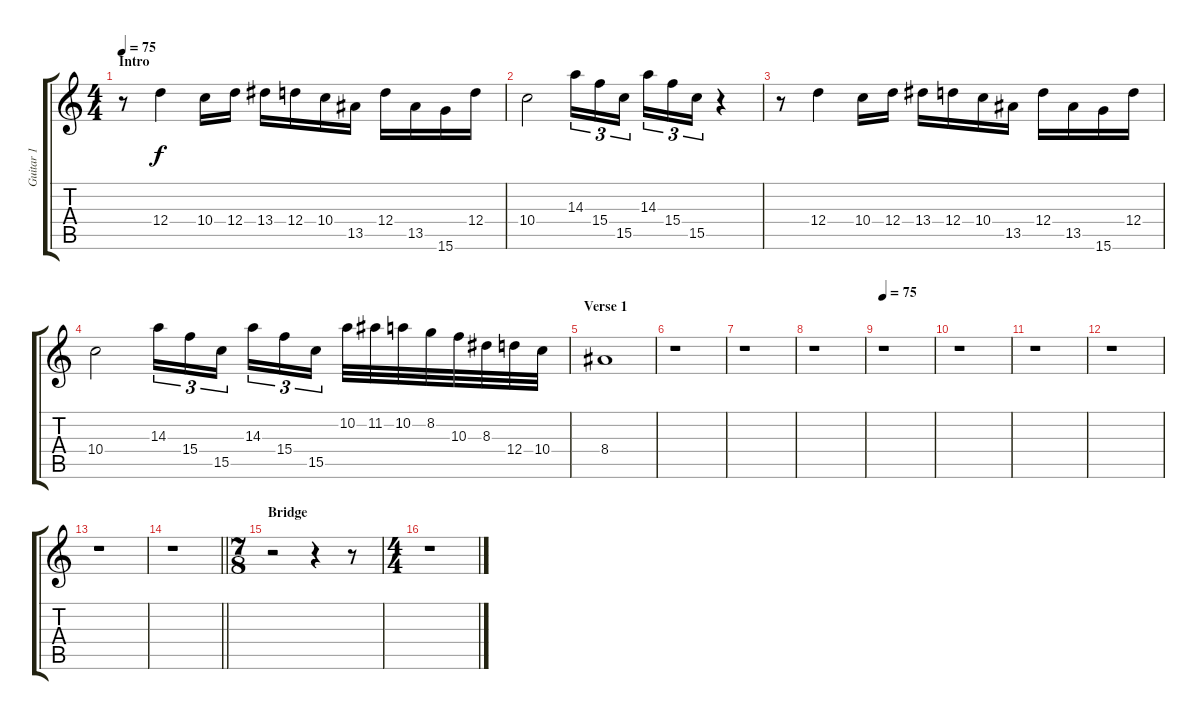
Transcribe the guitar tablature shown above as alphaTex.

\track ("Guitar 1" "Guitar 1") {instrument distortionguitar}
\staff {score tabs}
\tuning (E4 B3 G3 D3 A2 E2) {hide}
\ts (4 4)
\section ("" "Intro")
\tempo 75
\clef g2
\ks c
r.8{dy f instrument distortionguitar} 12.4.4 10.4.16 12.4.16 13.4.16 12.4.16 10.4.16 13.5.16 12.4.16 13.5.16 15.6.16 12.4.16 |
10.4.2 14.3.16{tu (3 2)} 15.4.16{tu (3 2)} 15.5.16{tu (3 2)} 14.3.16{tu (3 2)} 15.4.16{tu (3 2)} 15.5.16{tu (3 2)} r.4 |
r.8 12.4.4 10.4.16 12.4.16 13.4.16 12.4.16 10.4.16 13.5.16 12.4.16 13.5.16 15.6.16 12.4.16 |
10.4.2 14.3.16{tu (3 2)} 15.4.16{tu (3 2)} 15.5.16{tu (3 2)} 14.3.16{tu (3 2)} 15.4.16{tu (3 2)} 15.5.16{tu (3 2)} 10.2.32 11.2.32 10.2.32 8.2.32 10.3.32 8.3.32 12.4.32 10.4.32 |
\section ("" "Verse 1")
8.4.1{volume 3} |
r.1 |
r.1 |
r.1 |
\tempo 75
r.1 |
r.1 |
r.1 |
r.1 |
r.1 |
\barLineRight lightlight
r.1 |
\ts (7 8)
\section ("" "Bridge")
r.2 r.4 r.8 |
\ts (4 4)
r.1
